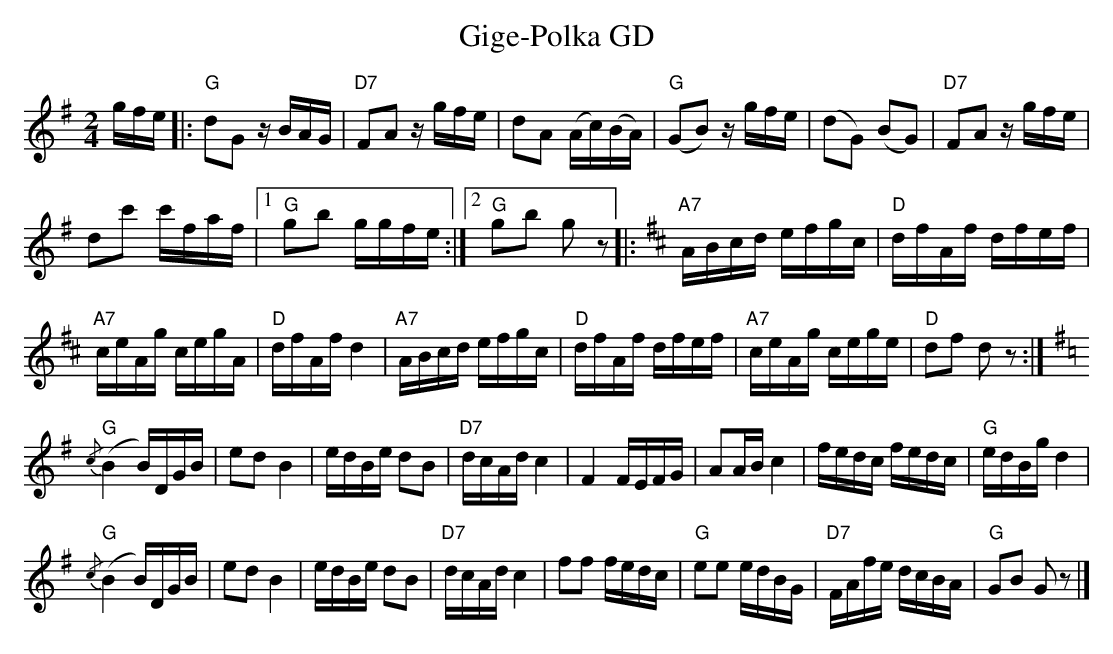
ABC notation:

X:1
T: Gige-Polka GD
M:2/4
L:1/16
K:G
gfe |: "G"d2G2 zBAG | "D7"F2A2 zgfe | d2A2 (Ac)(BA) | "G"(G2B2) zgfe | (d2G2) (B2G2) | "D7"F2A2 zgfe |
 d2c'2 c'faf |1 \
"G"g2b2 ggfe :|2 "G"g2b2 g2z2 |: [K:D] "A7"ABcd efgc | "D"dfAf dfef |
 "A7"ceAg cegA | "D"dfAf d4 | \
 "A7"ABcd efgc | "D"dfAf dfef | "A7"ceAg cege | "D"d2f2 d2z2 :|
[K:G] "G"{/c}(B4B)DGB | e2d2 B4 | \
edBe d2B2 | "D7"dcAd c4 |F4 FEFG | A2AB c4 | fedc fedc | "G"edBg d4 |
"G"{/c}(B4B)DGB | e2d2 B4 | \
edBe d2B2 | "D7"dcAd c4 | \
f2f2 fedc | "G"e2e2 edBG | "D7"FAfe dcBA | "G"G2B2 G2z2 |]
